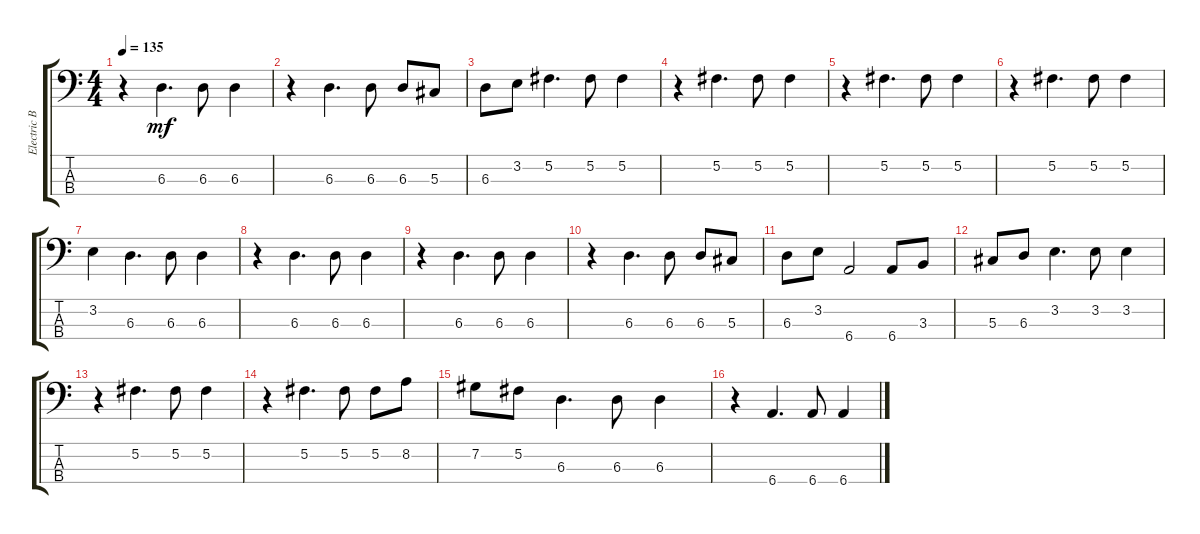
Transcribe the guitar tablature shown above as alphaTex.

\track ("Electric Bass" "Electric B") {solo instrument electricbassfinger}
\staff {score tabs}
\tuning (Gb2 Db2 Ab1 Eb1) {hide}
\ts (4 4)
\tempo 135
\clef f4
\ks c
r.4{dy mf} 6.3.4{d} 6.3.8 6.3.4 |
r.4 6.3.4{d} 6.3.8 6.3.8 5.3.8 |
6.3.8 3.2.8 5.2.4{d} 5.2.8 5.2.4 |
r.4 5.2.4{d} 5.2.8 5.2.4 |
r.4 5.2.4{d} 5.2.8 5.2.4 |
r.4 5.2.4{d} 5.2.8 5.2.4 |
3.2.4 6.3.4{d} 6.3.8 6.3.4 |
r.4 6.3.4{d} 6.3.8 6.3.4 |
r.4 6.3.4{d} 6.3.8 6.3.4 |
r.4 6.3.4{d} 6.3.8 6.3.8 5.3.8 |
6.3.8 3.2.8 6.4.2 6.4.8 3.3.8 |
5.3.8 6.3.8 3.2.4{d} 3.2.8 3.2.4 |
r.4 5.2.4{d} 5.2.8 5.2.4 |
r.4 5.2.4{d} 5.2.8 5.2.8 8.2.8 |
7.2.8 5.2.8 6.3.4{d} 6.3.8 6.3.4 |
r.4 6.4.4{d} 6.4.8 6.4.4
